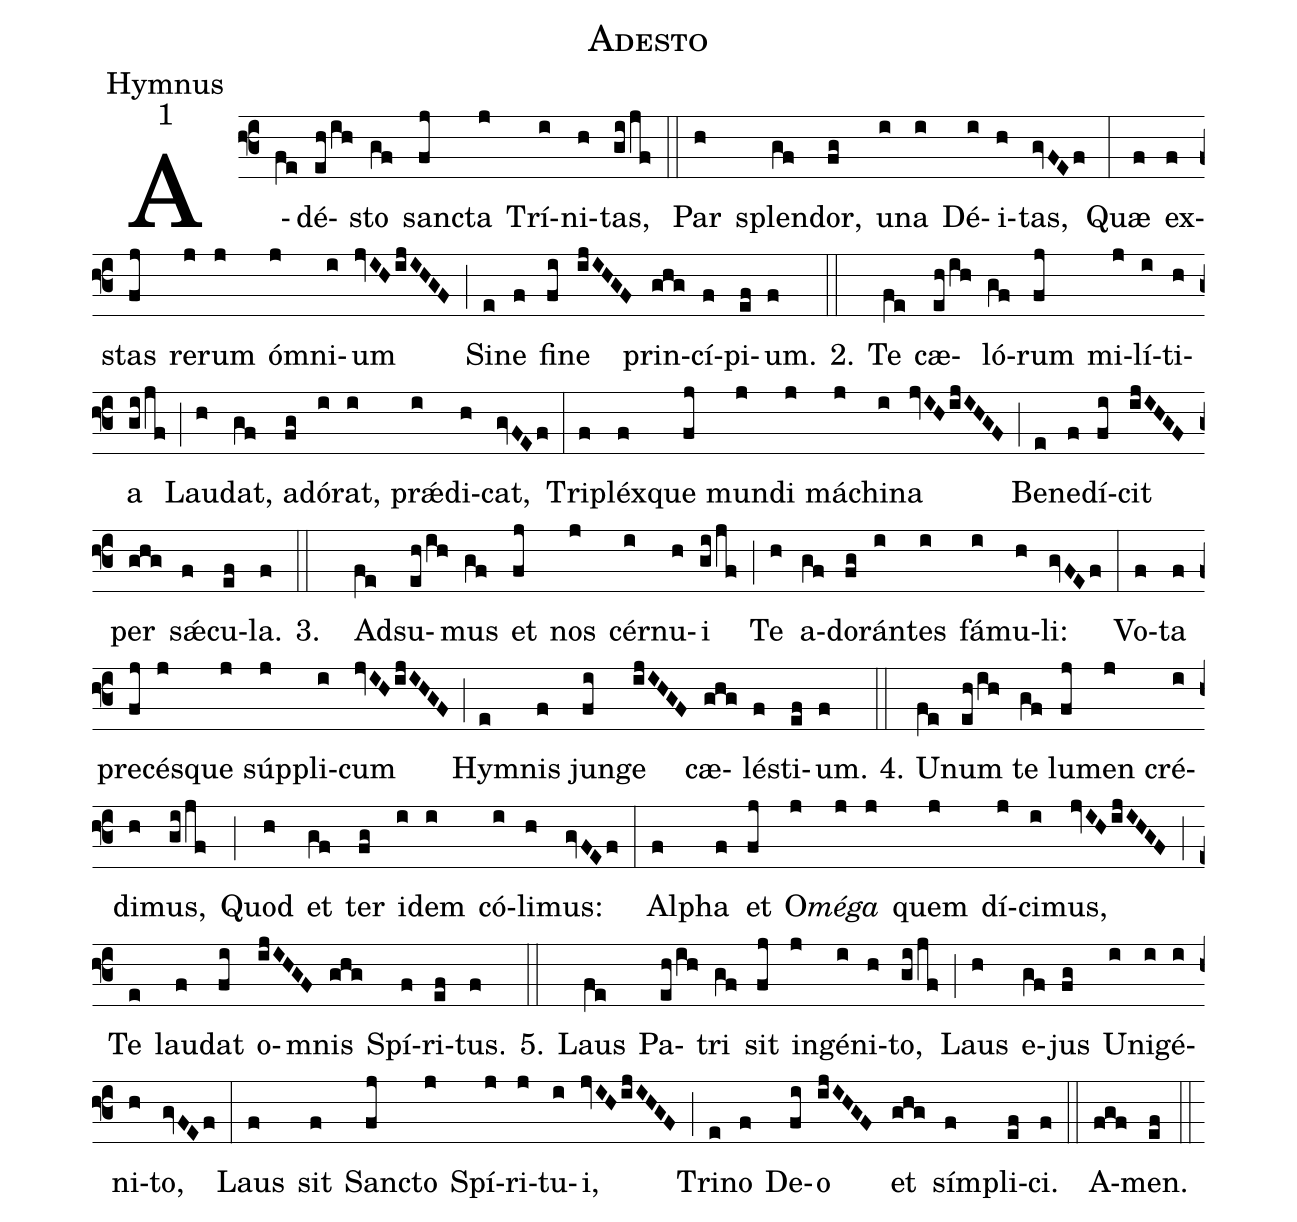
name:Adesto;
office-part:Hymnus;
mode:1;
%%
(f3) A(fe)dé(eh/ih)sto(gf) san(fj)cta(j) Trí(i)ni(h)tas,(gi/jf) (::)
Par(h) splen(gf)dor,(fg) u(i)na(i) Dé(i)i(h)tas,(gvFEf) (:)
Quæ(f) ex(f)stas(fj) re(j)rum(j) ó(j)mni(i)um(jvIH/ijIHGF) (;) Si(e)ne(f) fi(fi)ne(ijIHGF) prin(ghg)cí(f)pi(ef)um.(f) 2.(::) Te(fe) cæ(eh/ih)ló(gf)rum(fj) mi(j)lí(i)ti(h)a(gi/jf) (;) Lau(h)dat,(gf) a(fg)dó(i)rat,(i) pr<sp>'ae</sp>(i)di(h)cat,(gvFEf) (:)
Tri(f)pléx(f)que(fj) mun(j)di(j) má(j)chi(i)na(jvIH/ijIHGF) (;) Be(e)ne(f)dí(fi)cit(ijIHGF) per(ghg) s<sp>'ae</sp>(f)cu(ef)la.(f) 3.(::) <alt>{\it Genuflectatur usque ad} Vota.</alt>() Ad(fe)su(eh/ih)mus(gf) et(fj) nos(j) cér(i)nu(h)i(gi/jf) (;) Te(h) a(gf)do(fg)rán(i)tes(i) fá(i)mu(h)li:(gvFEf) (:)
Vo(f)ta(f) pre(fj)cé(j)sque(j) súp(j)pli(i)cum(jvIH/ijIHGF) (;) Hy(e)mnis(f) jun(fi)ge(ijIHGF) cæ(ghg)lé(f)sti(ef)um.(f) 4.(::) U(fe)num(eh/ih) te(gf) lu(fj)men(j) cré(i)di(h)mus,(gi/jf) (;) Quod(h) et(gf) ter(fg) i(i)dem(i) có(i)li(h)mus:(gvFEf) (:)
Al(f)pha(f) et(fj) O(j)<i>mé</i>(j)<i>ga</i>(j) quem(j) dí(j)ci(i)mus,(jvIH/ijIHGF) (;) Te(e) lau(f)dat(fi) o(ijIHGF)mnis(ghg) Spí(f)ri(ef)tus.(f) 5.(::) Laus(fe) Pa(eh/ih)tri(gf) sit(fj) in(j)gé(i)ni(h)to,(gi/jf) (;) Laus(h) e(gf)jus(fg) U(i)ni(i)gé(i)ni(h)to,(gvFEf) (:)
Laus(f) sit(f) San(fj)cto(j) Spí(j)ri(j)tu(i)i,(jvIH/ijIHGF) (;) Tri(e)no(f) De(fi)o(ijIHGF) et(ghg) sím(f)pli(ef)ci.(f) (::)
A(fgf)men.(ef) (::)
